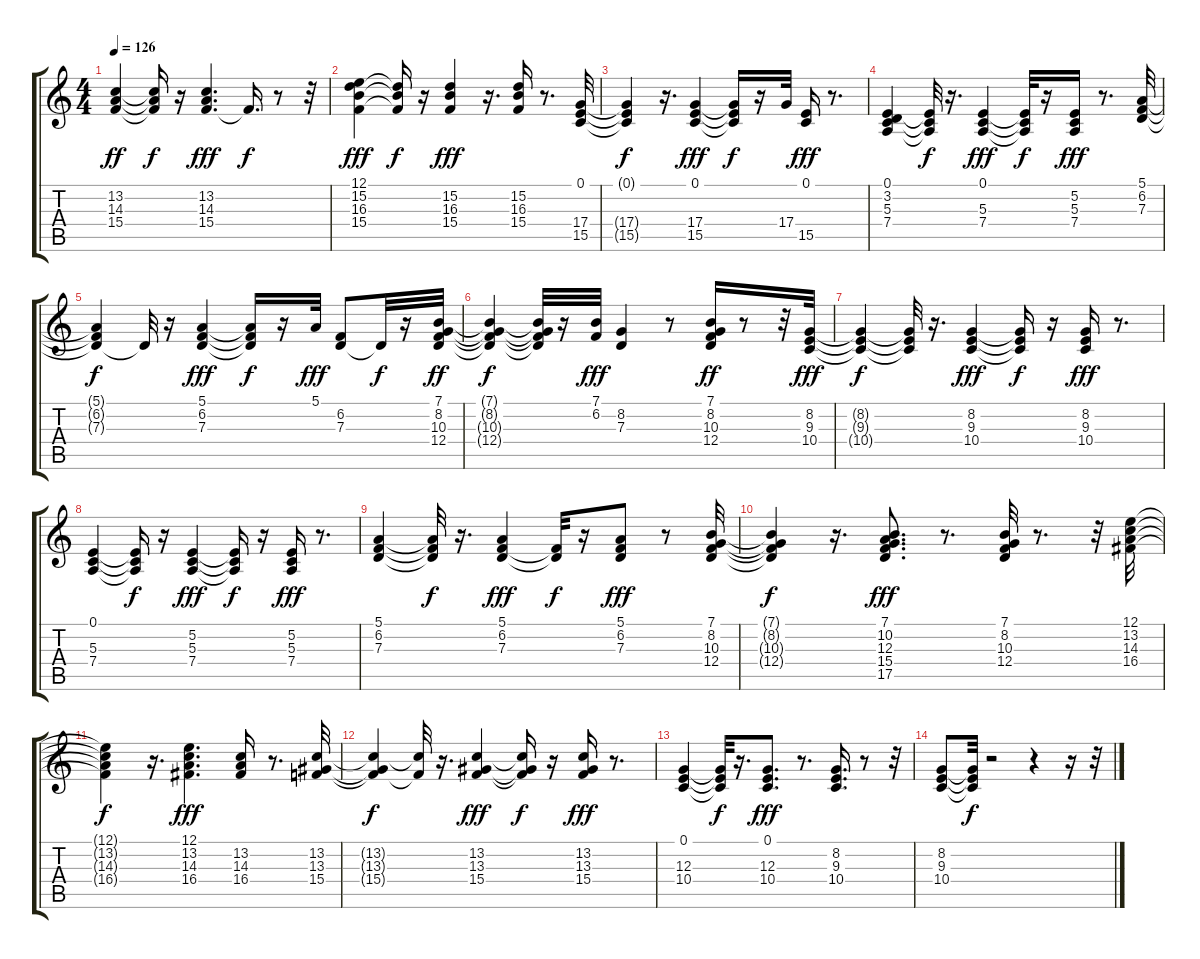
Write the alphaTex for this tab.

\track "" {instrument electricpiano2}
\staff {score tabs}
\tuning (E4 B3 G3 D3 A2 E2) {hide}
\ts (4 4)
\tempo 126
\clef g2
\ks c
(13.2 14.3 15.4).4{dy ff} (13.2{t} 14.3{t} 15.4{t}).16{dy f} r.16 (13.2 14.3 15.4).4{d dy fff} 15.4{t}.16{d dy f} r.8 r.32 |
(12.1 15.2 16.3 15.4).4{dy fff} (15.2{t} 16.3{t} 15.4{t}).16{dy f} r.16 (15.2 16.3 15.4).4{dy fff} r.16{d} (15.2 16.3 15.4).16 r.8{d} (0.1 17.4 15.5).32 |
(0.1{t} 17.4{t} 15.5{t}).4{dy f} r.16{d} (0.1 17.4 15.5).4{dy fff} (0.1{t} 17.4{t} 15.5{t}).16{dy f} r.16 17.4.32 (0.1 15.5).16{dy fff} r.8{d} |
(0.1 3.2 5.3 7.4).4 (0.1{t} 5.3{t} 7.4{t}).32{dy f} r.16{d} (0.1 5.3 7.4).4{dy fff} (0.1{t} 5.3{t} 7.4{t}).32{dy f} r.16 (5.2 5.3 7.4).16{dy fff} r.8{d} (5.1 6.2 7.3).32 |
(5.1{t} 6.2{t} 7.3{t}).4{dy f} 7.3{t}.32 r.16 (5.1 6.2 7.3).4{dy fff} (5.1{t} 6.2{t} 7.3{t}).16{dy f} r.16 5.1.32{dy fff} (6.2 7.3).8 7.3{t}.32{dy f} r.16 (7.1 8.2 10.3 12.4).32{dy ff} |
(7.1{t} 8.2{t} 10.3{t} 12.4{t}).4{dy f} (7.1{t} 8.2{t} 10.3{t} 12.4{t}).32 r.16 (7.1 6.2).32{dy fff} (8.2 7.3).4 r.8 (7.1 8.2 10.3 12.4).16{dy ff} r.8 r.32 (8.2 9.3 10.4).32{dy fff} |
(8.2{t} 9.3{t} 10.4{t}).4{dy f} (8.2{t} 9.3{t} 10.4{t}).32 r.16{d} (8.2 9.3 10.4).4{dy fff} (8.2{t} 9.3{t} 10.4{t}).16{dy f} r.16 (8.2 9.3 10.4).16{dy fff} r.8{d} |
(0.1 5.3 7.4).4 (0.1{t} 5.3{t} 7.4{t}).16{dy f} r.16 (5.2 5.3 7.4).4{dy fff} (5.2{t} 5.3{t} 7.4{t}).16{dy f} r.16 (5.2 5.3 7.4).16{dy fff} r.8{d} |
(5.1 6.2 7.3).4 (5.1{t} 6.2{t} 7.3{t}).32{dy f} r.16{d} (5.1 6.2 7.3).4{dy fff} (6.2{t} 7.3{t}).32{dy f} r.16 (5.1 6.2 7.3).8{dy fff} r.8 (7.1 8.2 10.3 12.4).32 |
(7.1{t} 8.2{t} 10.3{t} 12.4{t}).4{dy f} r.16{d} (7.1 10.2 12.3 15.4 17.5).8{d dy fff} r.8{d} (7.1 8.2 10.3 12.4).32 r.8{d} r.32 (12.1 13.2 14.3 16.4).32 |
(12.1{t} 13.2{t} 14.3{t} 16.4{t}).4{dy f} r.16{d} (12.1 13.2 14.3 16.4).4{d dy fff} (13.2 14.3 16.4).16 r.8{d} (13.2 13.3 15.4).32 |
(13.2{t} 13.3{t} 15.4{t}).4{dy f} (13.2{t} 15.4{t}).32 r.16{d} (13.2 13.3 15.4).4{dy fff} (13.2{t} 13.3{t} 15.4{t}).16{dy f} r.16 (13.2 13.3 15.4).16{dy fff} r.8{d} |
(0.1 12.3 10.4).4 (0.1{t} 12.3{t} 10.4{t}).32{dy f} r.16{d} (0.1 12.3 10.4).8{d dy fff} r.8{d} (8.2 9.3 10.4).16{d} r.8 r.32 |
(8.2 9.3 10.4).8 (8.2{t} 9.3{t} 10.4{t}).32{dy f} r.2 r.4 r.16 r.32
